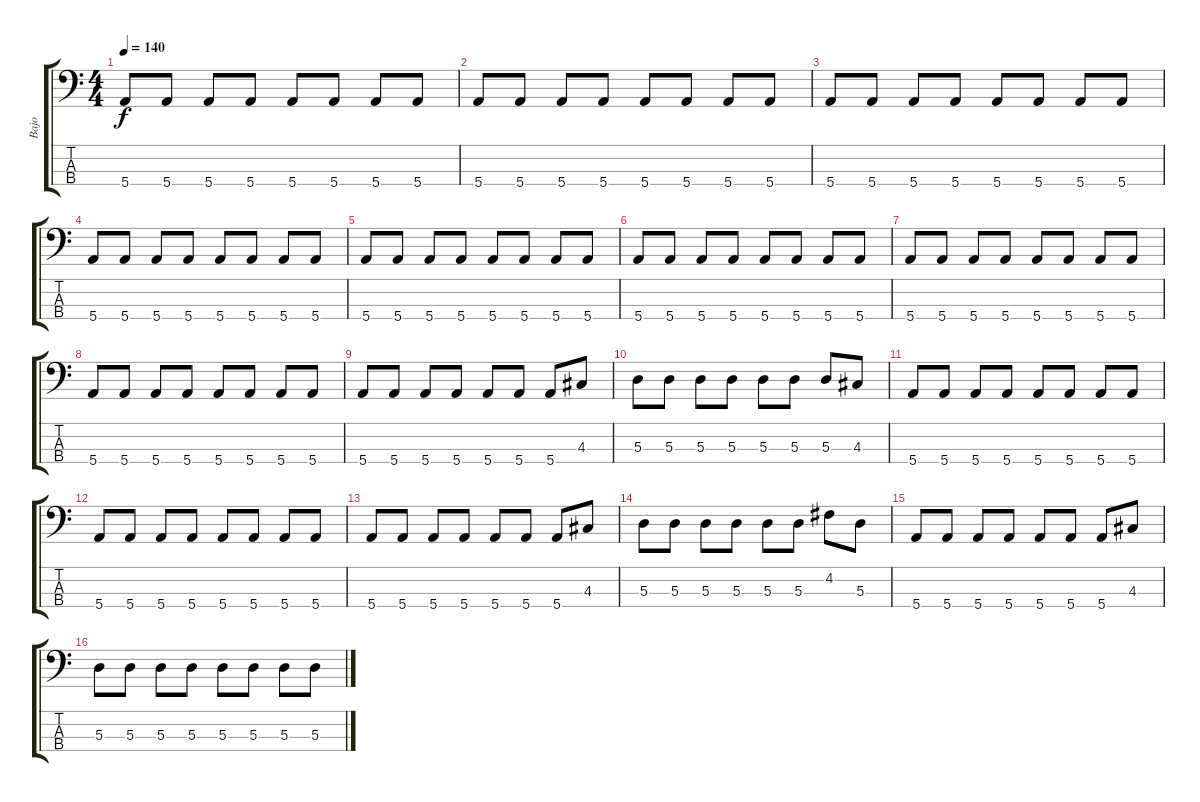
\track ("Bajo" "Bajo") {instrument electricbassfinger}
\staff {score tabs}
\tuning (G2 D2 A1 E1) {hide}
\ts (4 4)
\tempo 140
\clef f4
\ks c
5.4.8{dy f} 5.4.8 5.4.8 5.4.8 5.4.8 5.4.8 5.4.8 5.4.8 |
5.4.8 5.4.8 5.4.8 5.4.8 5.4.8 5.4.8 5.4.8 5.4.8 |
5.4.8 5.4.8 5.4.8 5.4.8 5.4.8 5.4.8 5.4.8 5.4.8 |
5.4.8 5.4.8 5.4.8 5.4.8 5.4.8 5.4.8 5.4.8 5.4.8 |
5.4.8 5.4.8 5.4.8 5.4.8 5.4.8 5.4.8 5.4.8 5.4.8 |
5.4.8 5.4.8 5.4.8 5.4.8 5.4.8 5.4.8 5.4.8 5.4.8 |
5.4.8 5.4.8 5.4.8 5.4.8 5.4.8 5.4.8 5.4.8 5.4.8 |
5.4.8 5.4.8 5.4.8 5.4.8 5.4.8 5.4.8 5.4.8 5.4.8 |
5.4.8 5.4.8 5.4.8 5.4.8 5.4.8 5.4.8 5.4.8 4.3.8 |
5.3.8 5.3.8 5.3.8 5.3.8 5.3.8 5.3.8 5.3.8 4.3.8 |
5.4.8 5.4.8 5.4.8 5.4.8 5.4.8 5.4.8 5.4.8 5.4.8 |
5.4.8 5.4.8 5.4.8 5.4.8 5.4.8 5.4.8 5.4.8 5.4.8 |
5.4.8 5.4.8 5.4.8 5.4.8 5.4.8 5.4.8 5.4.8 4.3.8 |
5.3.8 5.3.8 5.3.8 5.3.8 5.3.8 5.3.8 4.2.8 5.3.8 |
5.4.8 5.4.8 5.4.8 5.4.8 5.4.8 5.4.8 5.4.8 4.3.8 |
5.3.8 5.3.8 5.3.8 5.3.8 5.3.8 5.3.8 5.3.8 5.3.8
